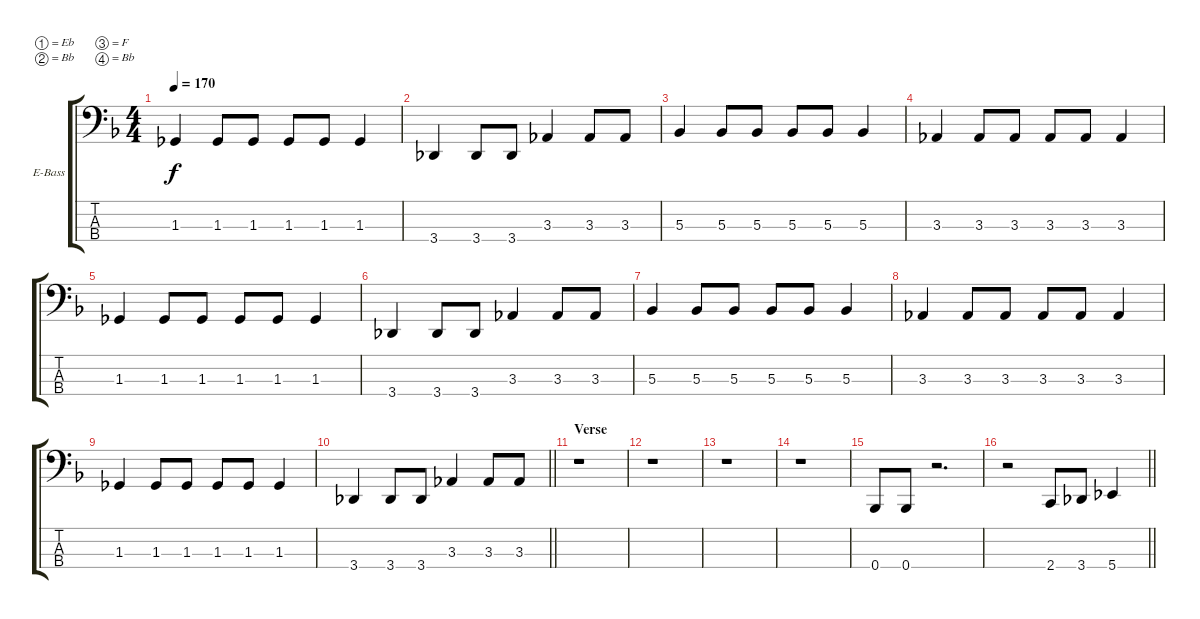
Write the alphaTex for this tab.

\bracketExtendMode groupsimilarinstruments
\firstSystemTrackNameOrientation horizontal
\otherSystemsTrackNameOrientation horizontal
\track ("Peter Iwers" "E-Bass") {instrument electricbasspick}
\staff {score tabs}
\tuning (Eb2 Bb1 F1 Bb0)
\ts (4 4)
\tempo 170
\clef f4
\scale
0.334123
\ks dminor
1.3.4{dy f} 1.3.8 1.3.8 1.3.8 1.3.8 1.3.4 |
\scale
0.359909 3.4.4 3.4.8 3.4.8 3.3.4 3.3.8 3.3.8 |
\scale
0.318907 5.3.4 5.3.8 5.3.8 5.3.8 5.3.8 5.3.4 |
\scale
0.321185 3.3.4 3.3.8 3.3.8 3.3.8 3.3.8 3.3.4 |
\scale
0.321185 1.3.4 1.3.8 1.3.8 1.3.8 1.3.8 1.3.4 |
\scale
0.359909 3.4.4 3.4.8 3.4.8 3.3.4 3.3.8 3.3.8 |
\scale
0.318907 5.3.4 5.3.8 5.3.8 5.3.8 5.3.8 5.3.4 |
\scale
0.320455 3.3.4 3.3.8 3.3.8 3.3.8 3.3.8 3.3.4 |
\scale
0.320455 1.3.4 1.3.8 1.3.8 1.3.8 1.3.8 1.3.4 |
\scale
0.359091
\barLineRight lightlight
3.4.4 3.4.8 3.4.8 3.3.4 3.3.8 3.3.8 |
\section ("" "Verse")
\scale
0.333333 r.1 |
\scale
0.333333 r.1 |
\scale
0.333333 r.1 |
\scale
0.214533 r.1 |
\scale
0.346021 0.4.8 0.4.8 r.2{d} |
\scale
0.439446
\barLineRight lightlight
r.2 2.4.8 3.4.8 5.4.4
